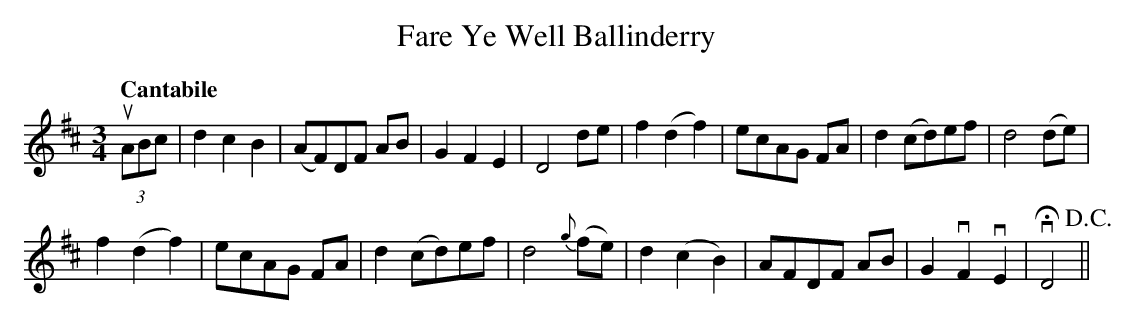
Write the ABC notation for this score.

X:1
T:Fare Ye Well Ballinderry
M:3/4
L:1/8
Q:"Cantabile"
K:D
u(3ABc|d2c2B2|(AF)DF AB|G2F2E2|D4 de|f2 (d2f2)|ecAG FA|d2 (cd)ef|d4 (de)|
f2 (d2f2)|ecAG FA|d2 (cd)ef|d4 {g}(fe)|d2 (c2B2)|AFDF AB|G2 vF2vE2|v!fermata!D4!D.C.!||
